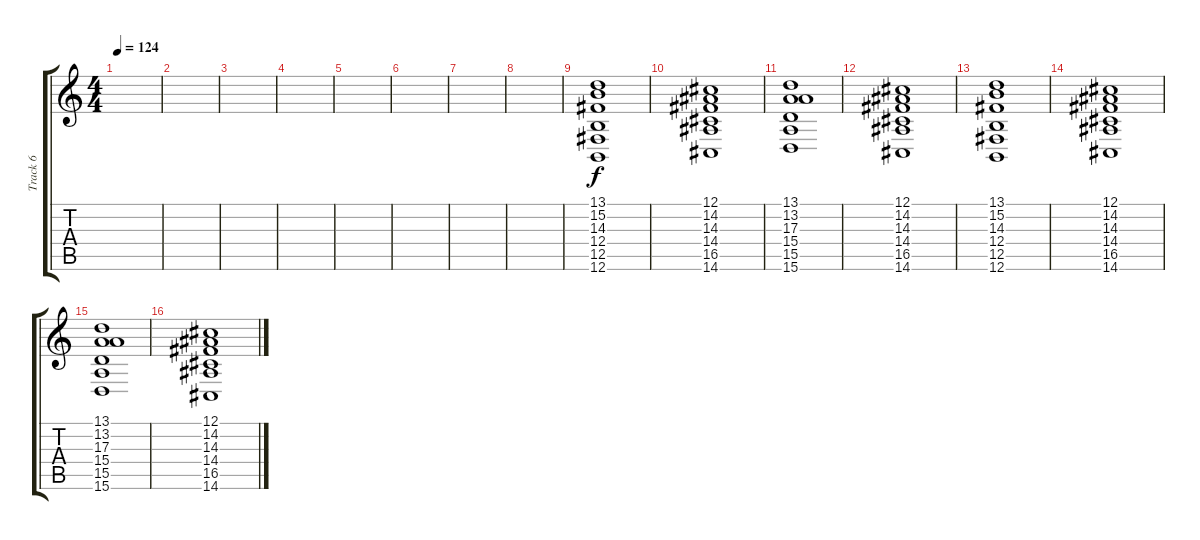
\track ("Track 6" "Track 6") {instrument choiraahs}
\staff {score tabs}
\tuning (Db4 Ab3 E3 B2 Gb2 B1) {hide}
\ts (4 4)
\tempo 124
\clef g2
\ks c
|
|
|
|
|
|
|
|
(13.1 15.2 14.3 12.4 12.5 12.6).1{volume 10} |
(12.1 14.2 14.3 14.4 16.5 14.6).1 |
(13.1 13.2 17.3 15.4 15.5 15.6).1 |
(12.1 14.2 14.3 14.4 16.5 14.6).1 |
(13.1 15.2 14.3 12.4 12.5 12.6).1 |
(12.1 14.2 14.3 14.4 16.5 14.6).1 |
(13.1 13.2 17.3 15.4 15.5 15.6).1 |
(12.1 14.2 14.3 14.4 16.5 14.6).1
